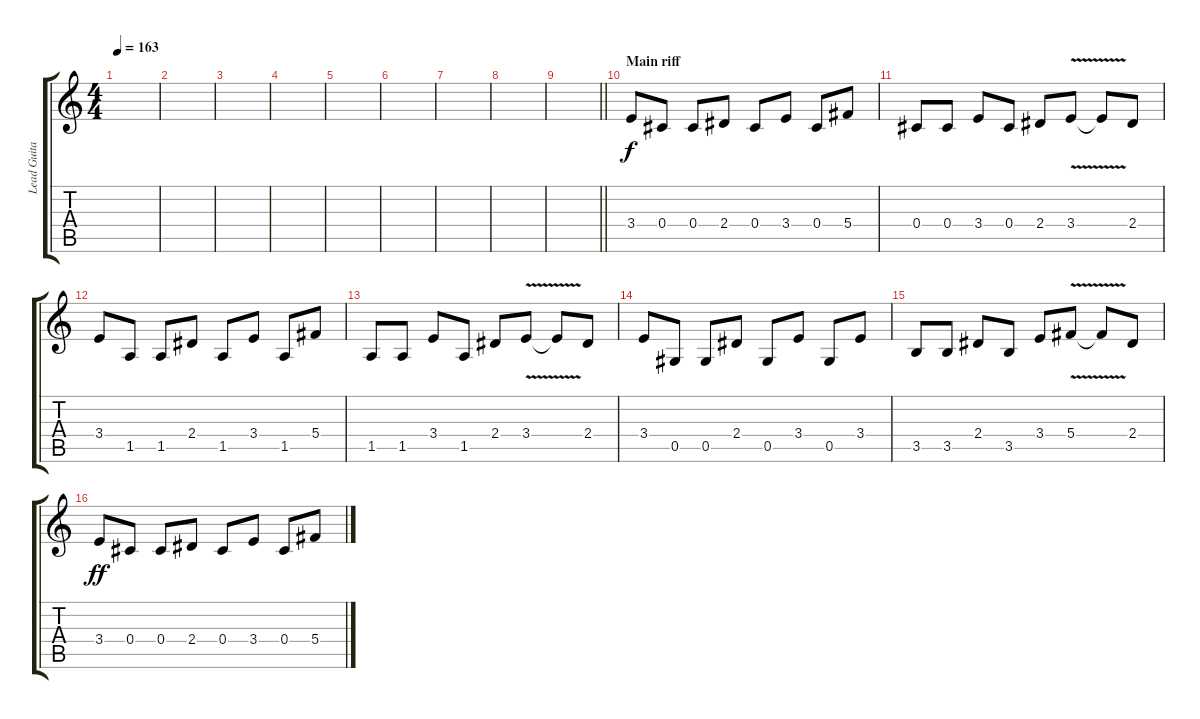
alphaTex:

\track ("Lead Guitar" "Lead Guita") {instrument distortionguitar}
\staff {score tabs}
\tuning (Eb4 Bb3 Gb3 Db3 Ab2 Eb2) {hide}
\ts (4 4)
\tempo 163
\clef g2
\ks c
|
|
|
|
|
|
|
|
\barLineRight lightlight
|
\section ("" "Main riff")
3.4.8{dy f} 0.4.8 0.4.8 2.4.8 0.4.8 3.4.8 0.4.8 5.4.8 |
0.4.8 0.4.8 3.4.8 0.4.8 2.4.8 3.4{v}.8 3.4{t}.8 2.4.8 |
3.4.8 1.5.8 1.5.8 2.4.8 1.5.8 3.4.8 1.5.8 5.4.8 |
1.5.8 1.5.8 3.4.8 1.5.8 2.4.8 3.4{v}.8 3.4{t}.8 2.4.8 |
3.4.8 0.5.8 0.5.8 2.4.8 0.5.8 3.4.8 0.5.8 3.4.8 |
3.5.8 3.5.8 2.4.8 3.5.8 3.4.8 5.4{v}.8 5.4{t}.8 2.4.8 |
3.4.8{dy ff} 0.4.8 0.4.8 2.4.8 0.4.8 3.4.8 0.4.8 5.4.8
